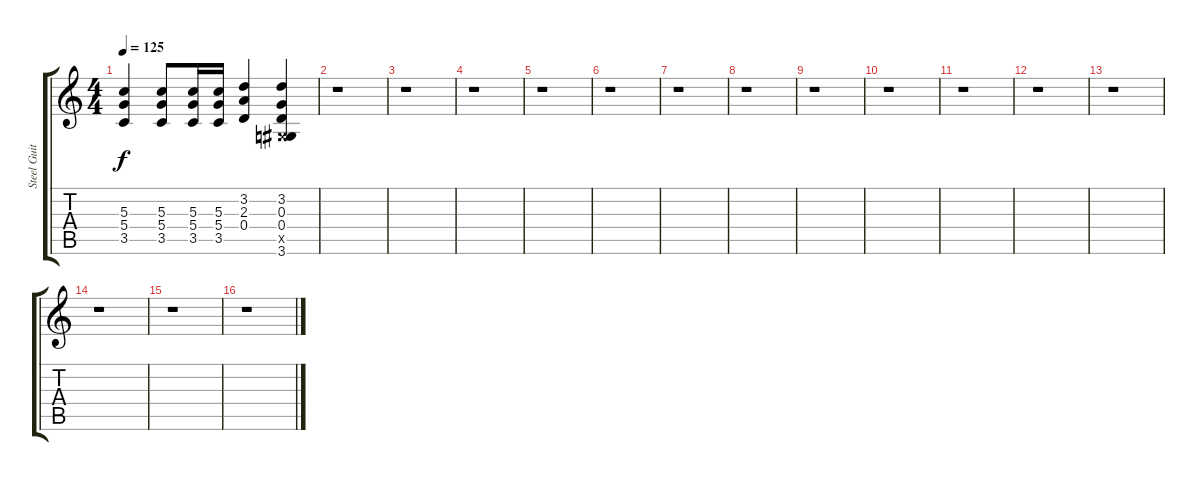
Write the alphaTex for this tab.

\track ("Steel Guitar" "Steel Guit") {instrument acousticguitarsteel}
\staff {score tabs}
\tuning (E4 B3 G3 D3 A2 E2) {hide}
\ts (4 4)
\tempo 125
\clef g2
\ks c
(5.3 5.4 3.5).4{dy f} (5.3 5.4 3.5).8 (5.3 5.4 3.5).16 (5.3 5.4 3.5).16 (3.2 2.3 0.4).4 (3.2 0.3 0.4 -1.5{x} 3.6).4 |
r.1 |
r.1 |
r.1 |
r.1 |
r.1 |
r.1 |
r.1 |
r.1 |
r.1 |
r.1 |
r.1 |
r.1 |
r.1 |
r.1 |
r.1
